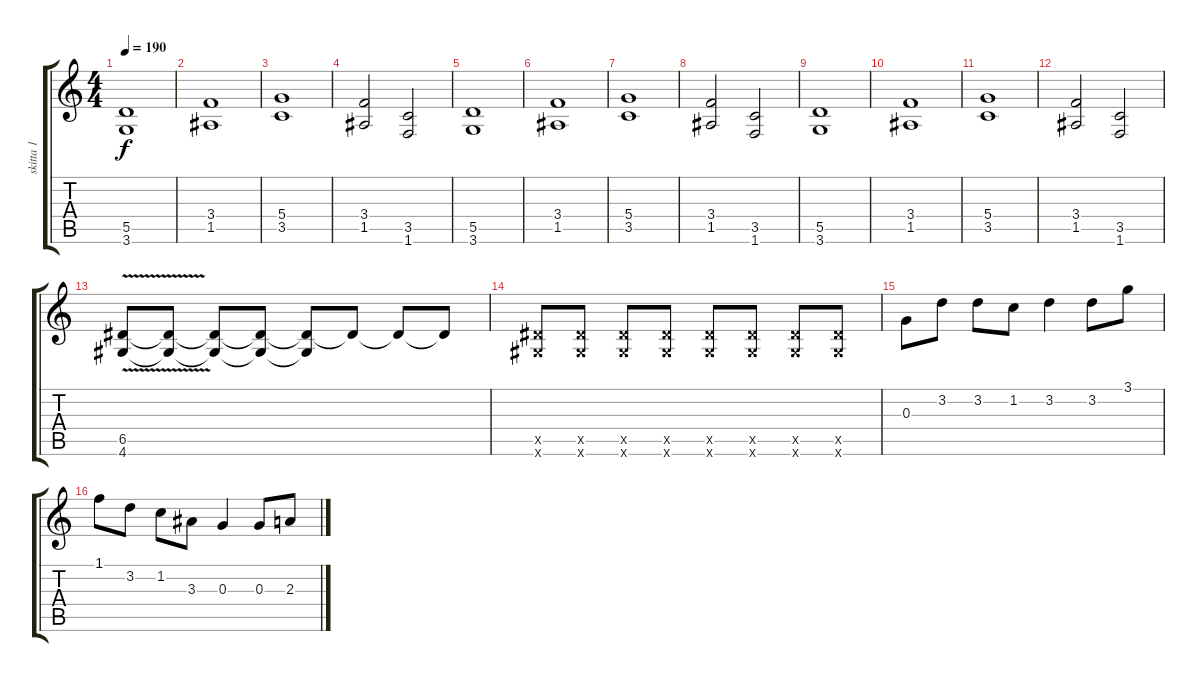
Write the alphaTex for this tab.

\track ("skitta 1" "skitta 1") {instrument distortionguitar}
\staff {score tabs}
\tuning (E4 B3 G3 D3 A2 E2) {hide}
\ts (4 4)
\tempo 190
\clef g2
\ks c
(5.5 3.6).1{dy f} |
(3.4 1.5).1 |
(5.4 3.5).1 |
(3.4 1.5).2 (3.5 1.6).2 |
(5.5 3.6).1 |
(3.4 1.5).1 |
(5.4 3.5).1 |
(3.4 1.5).2 (3.5 1.6).2 |
(5.5 3.6).1 |
(3.4 1.5).1 |
(5.4 3.5).1 |
(3.4 1.5).2 (3.5 1.6).2 |
(6.5{v} 4.6).8 (6.5{t} 4.6{t}).8 (6.5{t} 4.6{t}).8 (6.5{t} 4.6{t}).8 (6.5{t} 4.6{t}).8 6.5{t}.8 6.5{t}.8 6.5{t}.8 |
(6.5{x} 4.6{x}).8 (6.5{x} 4.6{x}).8 (6.5{x} 4.6{x}).8 (6.5{x} 4.6{x}).8 (6.5{x} 4.6{x}).8 (6.5{x} 4.6{x}).8 (6.5{x} 4.6{x}).8 (6.5{x} 4.6{x}).8 |
0.3.8 3.2.8 3.2.8 1.2.8 3.2.4 3.2.8 3.1.8 |
1.1.8 3.2.8 1.2.8 3.3.8 0.3.4 0.3.8 2.3.8
